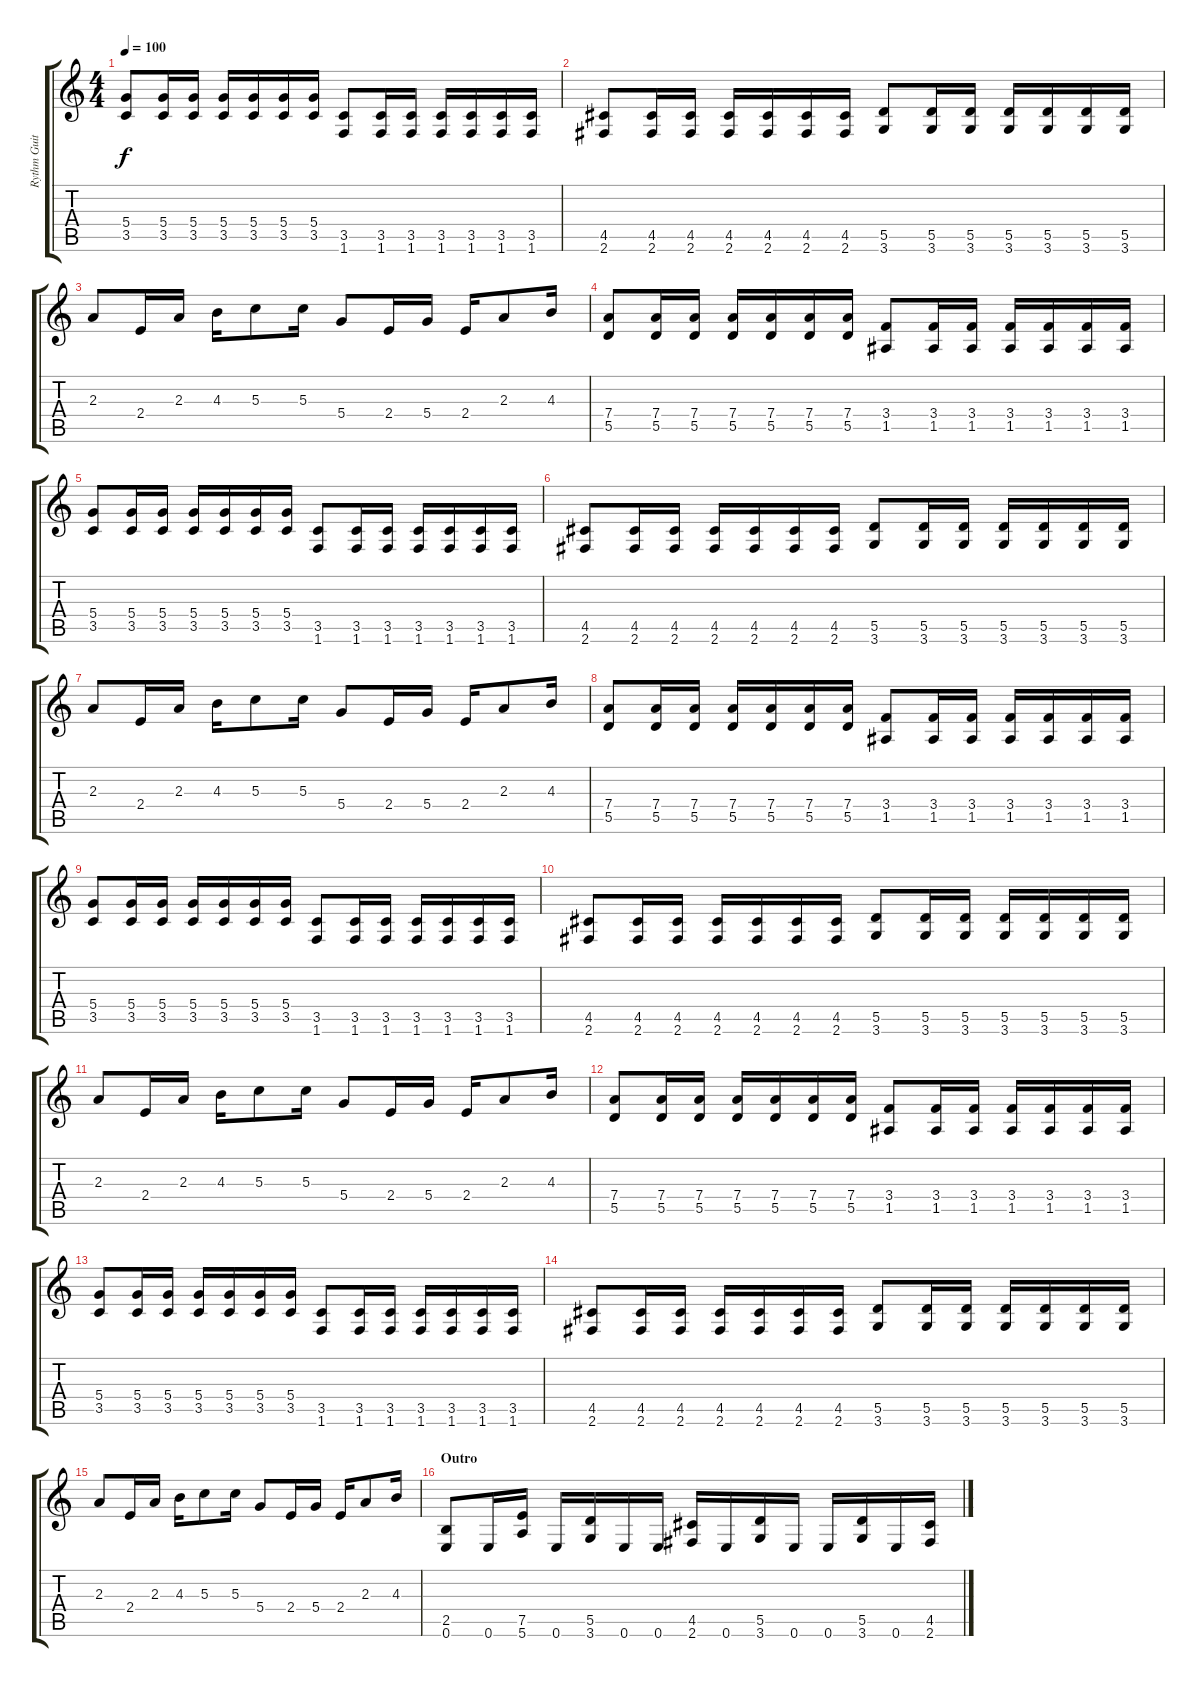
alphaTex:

\track ("Rythm Guitar 1" "Rythm Guit") {instrument distortionguitar}
\staff {score tabs}
\tuning (E4 B3 G3 D3 A2 E2) {hide}
\ts (4 4)
\tempo 100
\clef g2
\ks c
(5.4 3.5).8{dy f} (5.4 3.5).16 (5.4 3.5).16 (5.4 3.5).16 (5.4 3.5).16 (5.4 3.5).16 (5.4 3.5).16 (3.5 1.6).8 (3.5 1.6).16 (3.5 1.6).16 (3.5 1.6).16 (3.5 1.6).16 (3.5 1.6).16 (3.5 1.6).16 |
(4.5 2.6).8 (4.5 2.6).16 (4.5 2.6).16 (4.5 2.6).16 (4.5 2.6).16 (4.5 2.6).16 (4.5 2.6).16 (5.5 3.6).8 (5.5 3.6).16 (5.5 3.6).16 (5.5 3.6).16 (5.5 3.6).16 (5.5 3.6).16 (5.5 3.6).16 |
2.3.8 2.4.16 2.3.16 4.3.16 5.3.8 5.3.16 5.4.8 2.4.16 5.4.16 2.4.16 2.3.8 4.3.16 |
(7.4 5.5).8 (7.4 5.5).16 (7.4 5.5).16 (7.4 5.5).16 (7.4 5.5).16 (7.4 5.5).16 (7.4 5.5).16 (3.4 1.5).8 (3.4 1.5).16 (3.4 1.5).16 (3.4 1.5).16 (3.4 1.5).16 (3.4 1.5).16 (3.4 1.5).16 |
(5.4 3.5).8 (5.4 3.5).16 (5.4 3.5).16 (5.4 3.5).16 (5.4 3.5).16 (5.4 3.5).16 (5.4 3.5).16 (3.5 1.6).8 (3.5 1.6).16 (3.5 1.6).16 (3.5 1.6).16 (3.5 1.6).16 (3.5 1.6).16 (3.5 1.6).16 |
(4.5 2.6).8 (4.5 2.6).16 (4.5 2.6).16 (4.5 2.6).16 (4.5 2.6).16 (4.5 2.6).16 (4.5 2.6).16 (5.5 3.6).8 (5.5 3.6).16 (5.5 3.6).16 (5.5 3.6).16 (5.5 3.6).16 (5.5 3.6).16 (5.5 3.6).16 |
2.3.8 2.4.16 2.3.16 4.3.16 5.3.8 5.3.16 5.4.8 2.4.16 5.4.16 2.4.16 2.3.8 4.3.16 |
(7.4 5.5).8 (7.4 5.5).16 (7.4 5.5).16 (7.4 5.5).16 (7.4 5.5).16 (7.4 5.5).16 (7.4 5.5).16 (3.4 1.5).8 (3.4 1.5).16 (3.4 1.5).16 (3.4 1.5).16 (3.4 1.5).16 (3.4 1.5).16 (3.4 1.5).16 |
(5.4 3.5).8 (5.4 3.5).16 (5.4 3.5).16 (5.4 3.5).16 (5.4 3.5).16 (5.4 3.5).16 (5.4 3.5).16 (3.5 1.6).8 (3.5 1.6).16 (3.5 1.6).16 (3.5 1.6).16 (3.5 1.6).16 (3.5 1.6).16 (3.5 1.6).16 |
(4.5 2.6).8 (4.5 2.6).16 (4.5 2.6).16 (4.5 2.6).16 (4.5 2.6).16 (4.5 2.6).16 (4.5 2.6).16 (5.5 3.6).8 (5.5 3.6).16 (5.5 3.6).16 (5.5 3.6).16 (5.5 3.6).16 (5.5 3.6).16 (5.5 3.6).16 |
2.3.8 2.4.16 2.3.16 4.3.16 5.3.8 5.3.16 5.4.8 2.4.16 5.4.16 2.4.16 2.3.8 4.3.16 |
(7.4 5.5).8 (7.4 5.5).16 (7.4 5.5).16 (7.4 5.5).16 (7.4 5.5).16 (7.4 5.5).16 (7.4 5.5).16 (3.4 1.5).8 (3.4 1.5).16 (3.4 1.5).16 (3.4 1.5).16 (3.4 1.5).16 (3.4 1.5).16 (3.4 1.5).16 |
(5.4 3.5).8 (5.4 3.5).16 (5.4 3.5).16 (5.4 3.5).16 (5.4 3.5).16 (5.4 3.5).16 (5.4 3.5).16 (3.5 1.6).8 (3.5 1.6).16 (3.5 1.6).16 (3.5 1.6).16 (3.5 1.6).16 (3.5 1.6).16 (3.5 1.6).16 |
(4.5 2.6).8 (4.5 2.6).16 (4.5 2.6).16 (4.5 2.6).16 (4.5 2.6).16 (4.5 2.6).16 (4.5 2.6).16 (5.5 3.6).8 (5.5 3.6).16 (5.5 3.6).16 (5.5 3.6).16 (5.5 3.6).16 (5.5 3.6).16 (5.5 3.6).16 |
2.3.8 2.4.16 2.3.16 4.3.16 5.3.8 5.3.16 5.4.8 2.4.16 5.4.16 2.4.16 2.3.8 4.3.16 |
\section ("" "Outro")
(2.5 0.6).8 0.6.16 (7.5 5.6).16 0.6.16 (5.5 3.6).16 0.6.16 0.6.16 (4.5 2.6).16 0.6.16 (5.5 3.6).16 0.6.16 0.6.16 (5.5 3.6).16 0.6.16 (4.5 2.6).16
